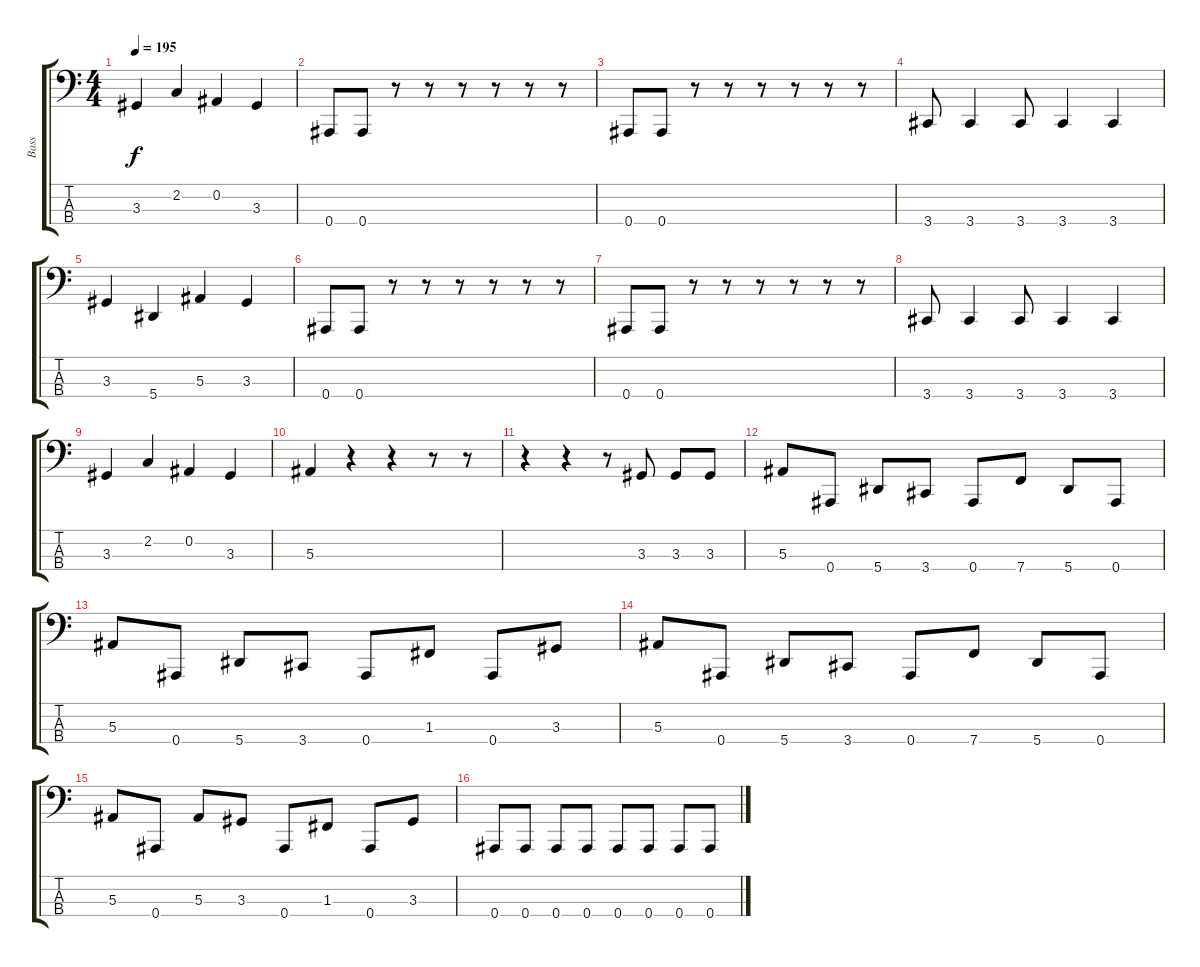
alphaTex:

\track ("Bass" "Bass") {instrument electricbassfinger}
\staff {score tabs}
\tuning (Eb2 Bb1 F1 Bb0) {hide}
\ts (4 4)
\tempo 195
\clef f4
\ks c
3.3.4{dy f} 2.2.4 0.2.4 3.3.4 |
0.4.8 0.4.8 r.8 r.8 r.8 r.8 r.8 r.8 |
0.4.8 0.4.8 r.8 r.8 r.8 r.8 r.8 r.8 |
3.4.8 3.4.4 3.4.8 3.4.4 3.4.4 |
3.3.4 5.4.4 5.3.4 3.3.4 |
0.4.8 0.4.8 r.8 r.8 r.8 r.8 r.8 r.8 |
0.4.8 0.4.8 r.8 r.8 r.8 r.8 r.8 r.8 |
3.4.8 3.4.4 3.4.8 3.4.4 3.4.4 |
3.3.4 2.2.4 0.2.4 3.3.4 |
5.3.4 r.4 r.4 r.8 r.8 |
r.4 r.4 r.8 3.3.8 3.3.8 3.3.8 |
5.3.8 0.4.8 5.4.8 3.4.8 0.4.8 7.4.8 5.4.8 0.4.8 |
5.3.8 0.4.8 5.4.8 3.4.8 0.4.8 1.3.8 0.4.8 3.3.8 |
5.3.8 0.4.8 5.4.8 3.4.8 0.4.8 7.4.8 5.4.8 0.4.8 |
5.3.8 0.4.8 5.3.8 3.3.8 0.4.8 1.3.8 0.4.8 3.3.8 |
0.4.8 0.4.8 0.4.8 0.4.8 0.4.8 0.4.8 0.4.8 0.4.8
